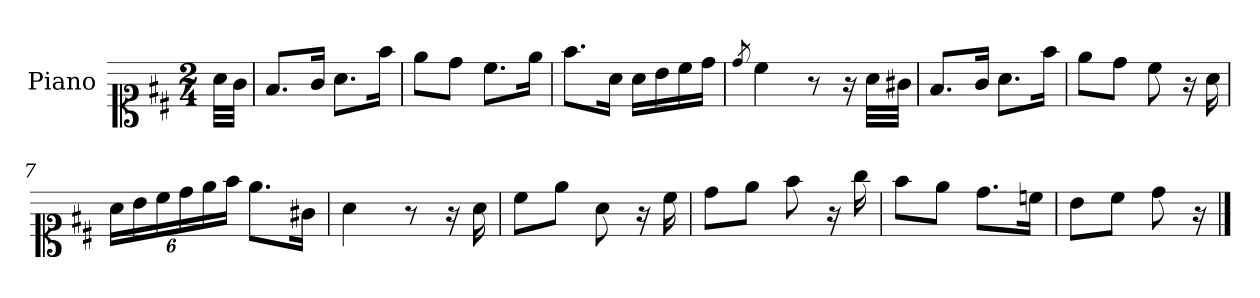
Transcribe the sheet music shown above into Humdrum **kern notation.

**kern
*part1
*staff1
*I"Piano
*I'Pno.
*clefC1
*k[f#c#]
*M2/4
=
32a\LLL
32g\JJJ
=1
8.f#/L
16g/Jk
8.a\L
16ff#\Jk
=2
8ee\L
8dd\J
8.cc#\L
16ee\Jk
=3
8.ff#\L
16a\Jk
16a\LL
16b\
16cc#\
16dd\JJ
=4
8qdd/
4cc#\
8r
16r
32a\LLL
32g#X\JJJ
=5
8.f#/L
16g/Jk
8.a\L
16ff#\Jk
=6
8ee\L
8dd\J
8cc#\
16r
16a\
!!LO:LB:g=z
=7
*Xbrackettup
24a\LL
24b\
24cc#\
24dd\
24ee\
24ff#\JJ
8.ee\L
16g#X\Jk
=8
4a\
8r
16r
16a\
=9
8cc#\L
8ee\J
8a\
16r
16cc#\
=10
8dd\L
8ee\J
8ff#\
16r
16gg\
=11
8ff#\L
8ee\J
8.dd\L
16ccn\Jk
=12
8b\L
8cc#\J
8dd\
16r
==
*-
